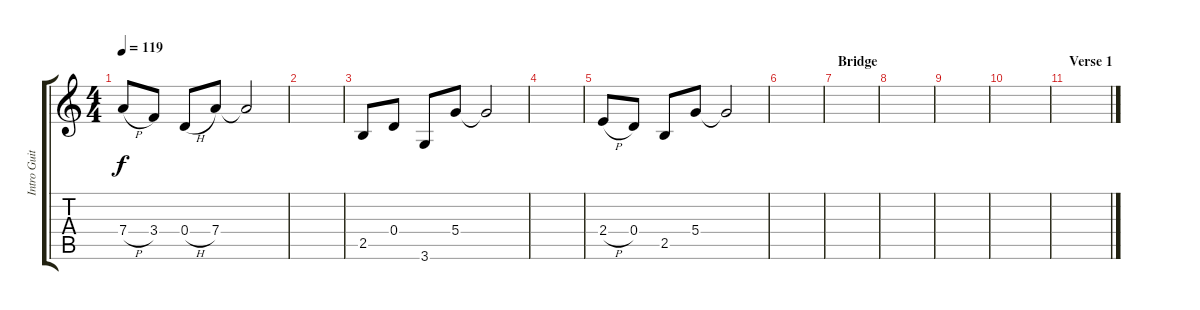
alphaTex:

\track ("Intro Guitar (lead)" "Intro Guit") {instrument electricguitarclean}
\staff {score tabs}
\tuning (E4 B3 G3 D3 A2 E2) {hide}
\ts (4 4)
\tempo 119
\clef g2
\ks c
7.4{h}.8{dy f} 3.4.8 0.4{h}.8 7.4.8 7.4{t}.2 |
|
2.5.8 0.4.8 3.6.8 5.4.8 5.4{t}.2 |
|
2.4{h}.8 0.4.8 2.5.8 5.4.8 5.4{t}.2 |
|
\section ("" "Bridge")
|
|
|
|
\section ("" "Verse 1")
